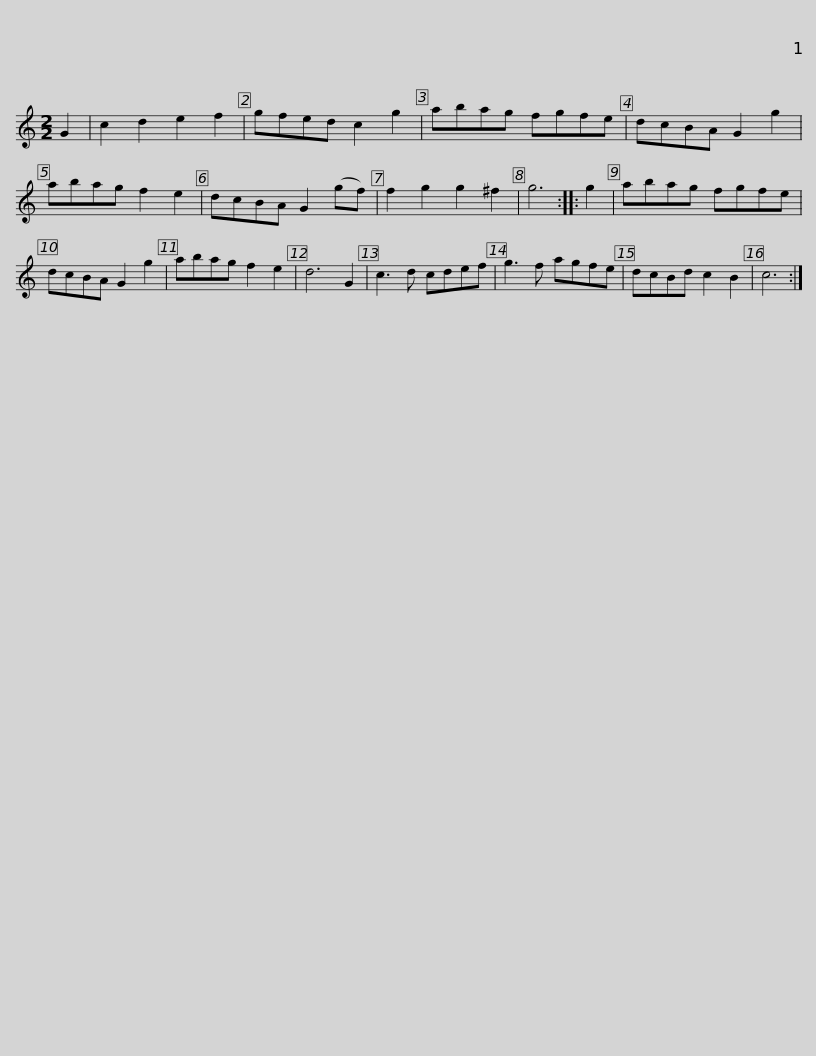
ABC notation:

X:1
L:1/8
M:2/2
I:linebreak $
K:C
V:1 treble
V:1
 G2 | c2 d2 e2 f2 | gfed c2 g2 | abag fgfe | dcBA G2 g2 | %5
 abag f2 e2 | dcBA G2 (gf) |$ f2 g2 g2 ^f2 | g6 :: g2 | %10
 abag fgfe | dcBA G2 g2 | abag f2 e2 | d6 G2 | c3 d cdef |$ %15
 g3 f agfe | dcBd c2 B2 | c6 :| %18
